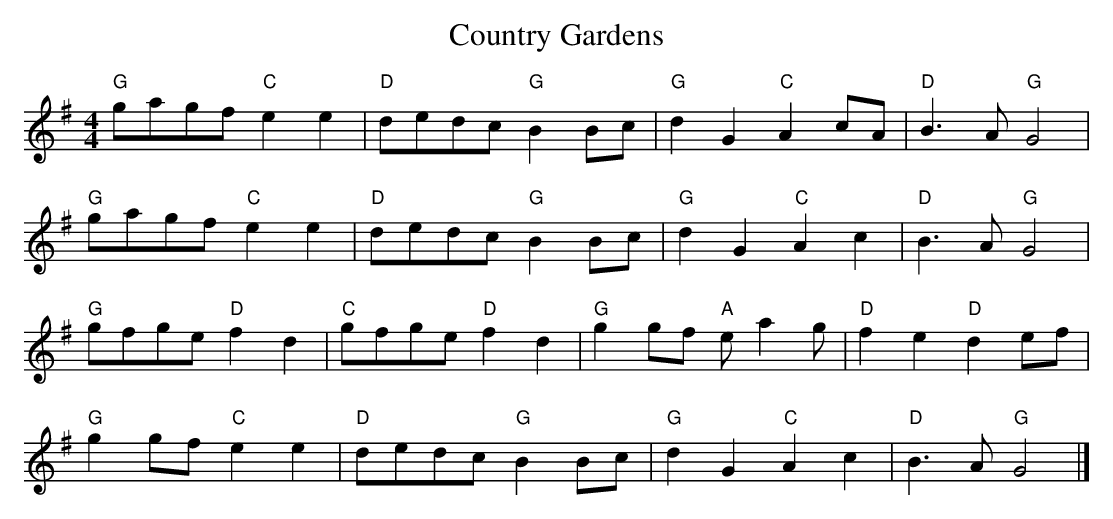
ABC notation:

X:1
T: Country Gardens
M: 4/4
L: 1/8
K:G
"G" gagf "C"e2e2|"D"dedc "G"B2Bc |"G"d2G2"C"A2cA|"D"B3A "G" G4|
"G" gagf "C"e2e2|"D"dedc "G"B2Bc |"G"d2G2"C"A2c2|"D"B3A "G" G4|
"G" gfge "D"f2d2|"C"gfge "D" f2d2|"G" g2gf "A"ea2g | "D"f2e2 "D"d2ef|
"G" g2gf "C"e2e2|"D"dedc "G"B2Bc |"G"d2G2"C"A2c2|"D"B3A "G" G4|]
